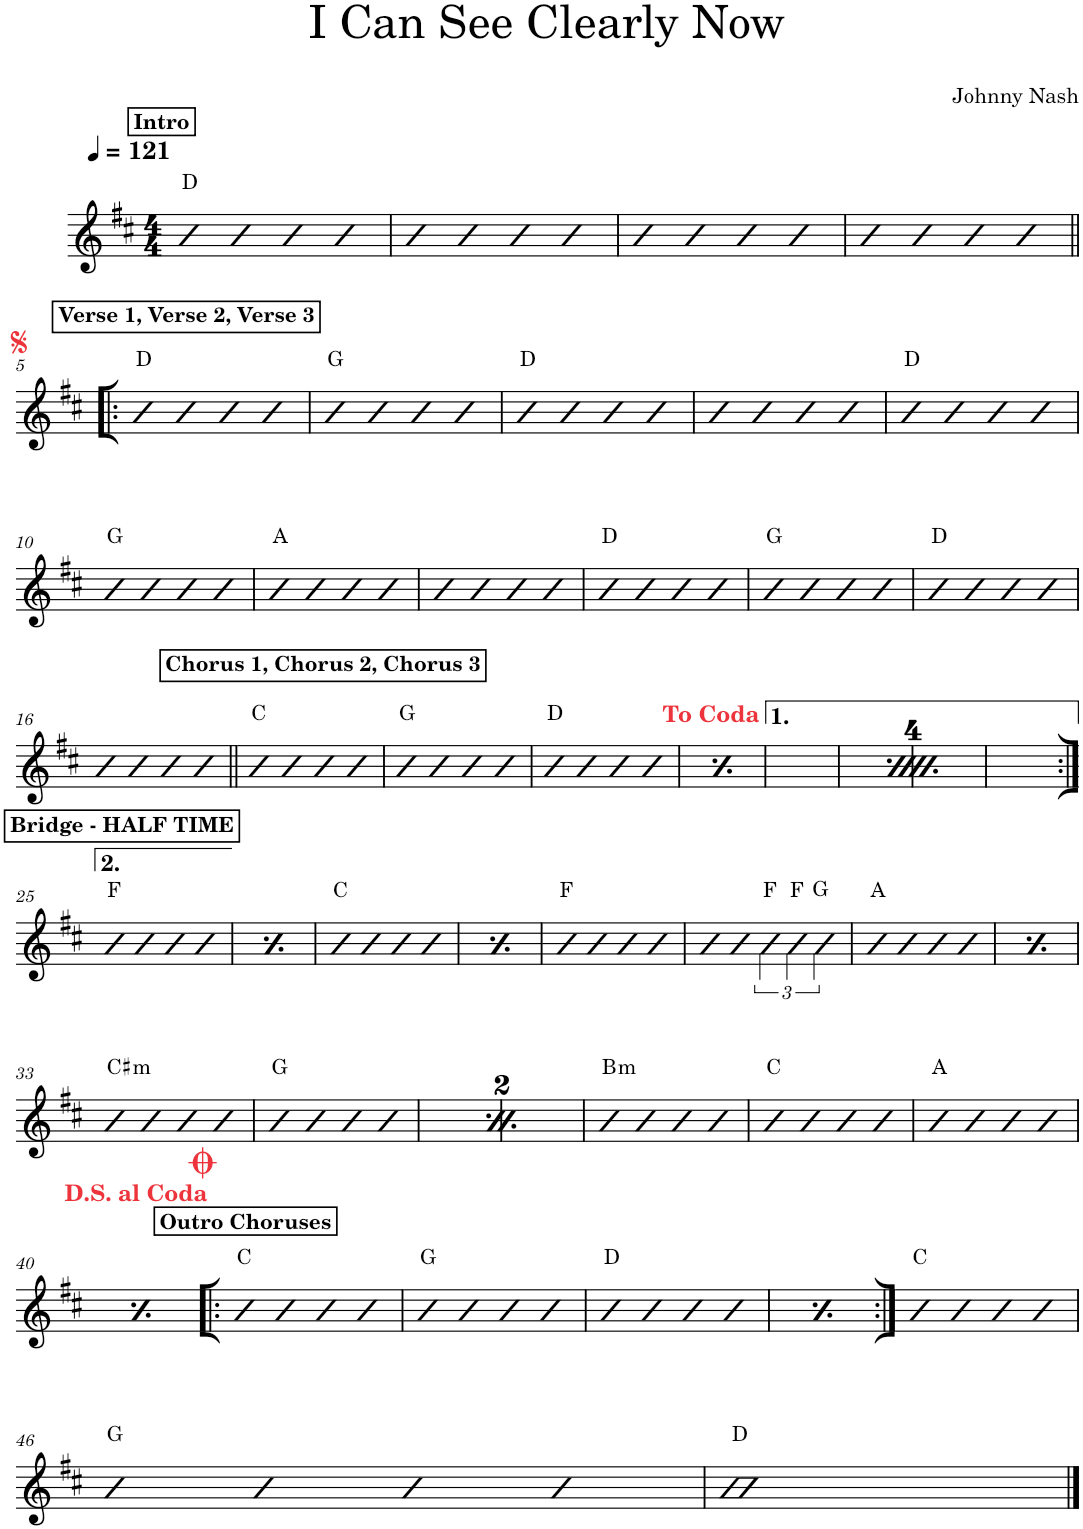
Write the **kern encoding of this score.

**kern	**harte
*part1	*part1
*staff1	*
*I"Piano	*
*I'Pno.	*
*clefG2	*
*k[f#c#]	*
*M4/4	*
*MM121	*
!!LO:REH:place=s1:a:B:cj:t=Intro
=1	=1
4b	D:maj
4b	.
4b	.
4b	.
=2	=2
4b	.
4b	.
4b	.
4b	.
=3	=3
4b	.
4b	.
4b	.
4b	.
=4	=4
4b	.
4b	.
4b	.
4b	.
!!LO:LB:g=z
!!LO:REH:place=s1:a:B:cj:t=Verse 1, Verse 2, Verse 3
=5!|:	=5!|:
4b	D:maj
4b	.
4b	.
4b	.
=6	=6
4b	G:maj
4b	.
4b	.
4b	.
=7	=7
4b	D:maj
4b	.
4b	.
4b	.
=8	=8
4b	.
4b	.
4b	.
4b	.
=9	=9
4b	D:maj
4b	.
4b	.
4b	.
!!LO:LB:g=z
=10	=10
4b	G:maj
4b	.
4b	.
4b	.
=11	=11
4b	A:maj
4b	.
4b	.
4b	.
=12	=12
4b	.
4b	.
4b	.
4b	.
=13	=13
4b	D:maj
4b	.
4b	.
4b	.
=14	=14
4b	G:maj
4b	.
4b	.
4b	.
=15	=15
4b	D:maj
4b	.
4b	.
4b	.
!!LO:LB:g=z
=16	=16
4b	.
4b	.
4b	.
4b	.
!!LO:REH:place=s1:a:B:cj:t=Chorus 1, Chorus 2, Chorus 3
=17||	=17||
4b	C:maj
4b	.
4b	.
4b	.
=18	=18
4b	G:maj
4b	.
4b	.
4b	.
=19	=19
4b	D:maj
4b	.
4b	.
4b	.
=20	=20
4b	D:maj
4b	.
4b	.
4b	.
!!LO:REH:place=s1:a:B:cj:t=Chorus 1, Chorus 2, Chorus 3
=21	=21
4b	C:maj
4b	.
4b	.
4b	.
=22	=22
4b	G:maj
4b	.
4b	.
4b	.
=23	=23
4b	D:maj
4b	.
4b	.
4b	.
=24	=24
4b	D:maj
4b	.
4b	.
4b	.
!!LO:LB:g=z
!!LO:REH:place=s1:a:B:cj:t=Bridge - HALF TIME
=25:|!	=25:|!
4b	F:maj
4b	.
4b	.
4b	.
!!LO:REH:place=s1:a:B:cj:t=Bridge - HALF TIME
=26	=26
4b	F:maj
4b	.
4b	.
4b	.
=27	=27
4b	C:maj
4b	.
4b	.
4b	.
=28	=28
4b	C:maj
4b	.
4b	.
4b	.
=29	=29
4b	F:maj
4b	.
4b	.
4b	.
=30	=30
*^	*
4b	2.ryy	.
4b	.	.
6b\	.	F:maj
6b\	.	F:maj
.	4ryy	G:maj
6b\	.	.
*v	*v	*
=31	=31
4b	A:maj
4b	.
4b	.
4b	.
=32	=32
4b	A:maj
4b	.
4b	.
4b	.
!!LO:LB:g=z
=33	=33
!	!LO:H:kt=m
4b	C#:min
4b	.
4b	.
4b	.
=34	=34
4b	G:maj
4b	.
4b	.
4b	.
=35	=35
!	!LO:H:kt=m
4b	C#:min
4b	.
4b	.
4b	.
=36	=36
4b	G:maj
4b	.
4b	.
4b	.
=37	=37
!	!LO:H:kt=m
4b	B:min
4b	.
4b	.
4b	.
=38	=38
4b	C:maj
4b	.
4b	.
4b	.
=39	=39
4b	A:maj
4b	.
4b	.
4b	.
!!LO:LB:g=z
=40	=40
4b	A:maj
4b	.
4b	.
4b	.
!!LO:REH:place=s1:a:B:cj:t=Outro Choruses
=41!|:	=41!|:
4b	C:maj
4b	.
4b	.
4b	.
=42	=42
4b	G:maj
4b	.
4b	.
4b	.
=43	=43
4b	D:maj
4b	.
4b	.
4b	.
=44	=44
4b	D:maj
4b	.
4b	.
4b	.
=45:|!	=45:|!
4b	C:maj
4b	.
4b	.
4b	.
!!LO:LB:g=z
=46	=46
4b	G:maj
4b	.
4b	.
4b	.
=47	=47
1b	D:maj
==	==
*-	*-
